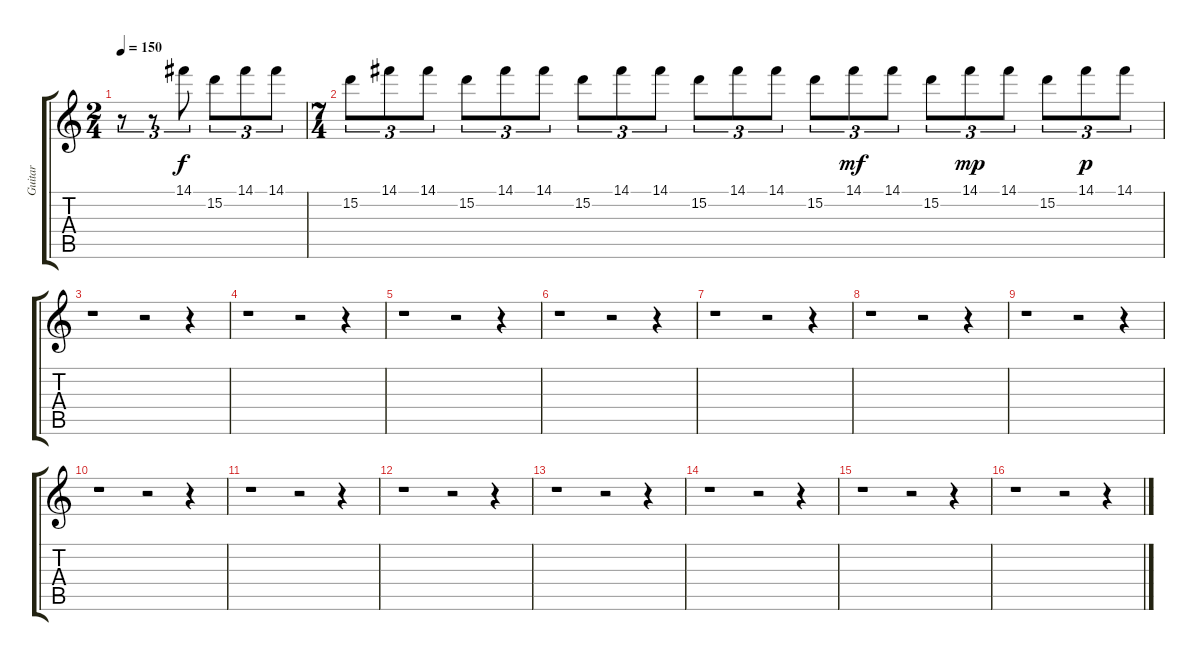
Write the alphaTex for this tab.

\track ("Guitar" "Guitar") {instrument electricguitarjazz}
\staff {score tabs}
\tuning (E4 B3 G3 D3 A2 E2) {hide}
\ts (2 4)
\tempo 150
\clef g2
\ks c
r.8{tu (3 2) dy f instrument electricguitarjazz} r.8{tu (3 2)} 14.1.8{tu (3 2)} 15.2.8{tu (3 2)} 14.1.8{tu (3 2)} 14.1.8{tu (3 2)} |
\ts (7 4)
15.2.8{tu (3 2)} 14.1.8{tu (3 2)} 14.1.8{tu (3 2)} 15.2.8{tu (3 2)} 14.1.8{tu (3 2)} 14.1.8{tu (3 2)} 15.2.8{tu (3 2)} 14.1.8{tu (3 2)} 14.1.8{tu (3 2)} 15.2.8{tu (3 2)} 14.1.8{tu (3 2)} 14.1.8{tu (3 2)} 15.2.8{tu (3 2)} 14.1.8{tu (3 2) dy mf} 14.1.8{tu (3 2)} 15.2.8{tu (3 2)} 14.1.8{tu (3 2) dy mp} 14.1.8{tu (3 2)} 15.2.8{tu (3 2)} 14.1.8{tu (3 2) dy p} 14.1.8{tu (3 2)} |
r.1 r.2 r.4 |
r.1 r.2 r.4 |
r.1 r.2 r.4 |
r.1 r.2 r.4 |
r.1 r.2 r.4 |
r.1 r.2 r.4 |
r.1 r.2 r.4 |
r.1 r.2 r.4 |
r.1 r.2 r.4 |
r.1 r.2 r.4 |
r.1 r.2 r.4 |
r.1 r.2 r.4 |
r.1 r.2 r.4 |
r.1 r.2 r.4
